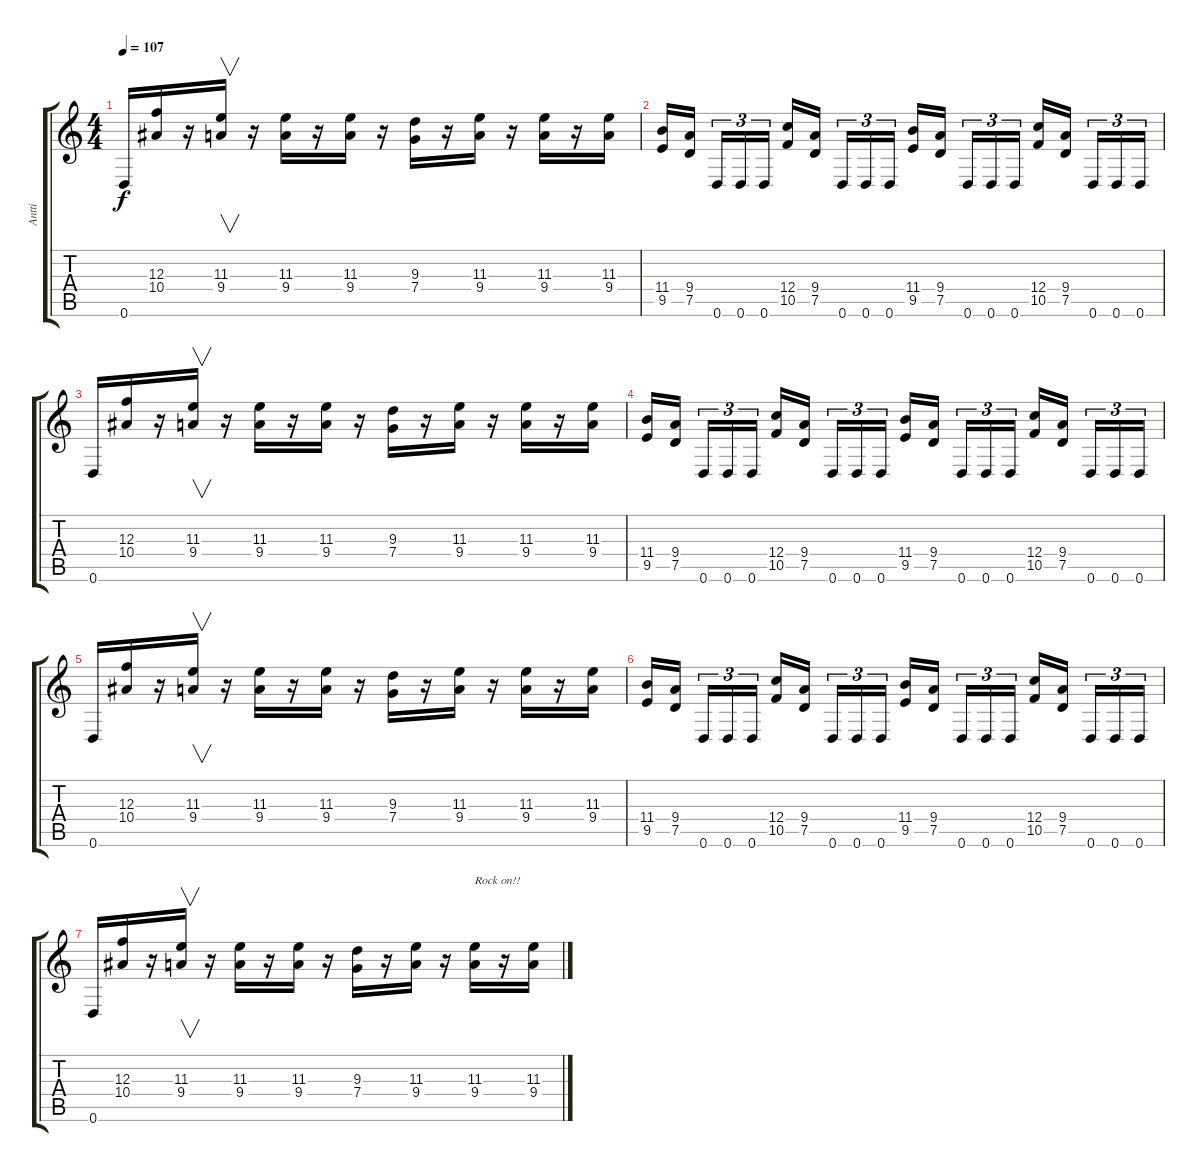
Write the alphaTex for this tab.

\track ("Antti" "Antti") {instrument distortionguitar}
\staff {score tabs}
\tuning (D4 A3 F3 C3 G2 D2) {hide}
\ts (4 4)
\tempo 107
\clef g2
\ks c
0.6.16{dy f} (12.3 10.4).16 r.16 (11.3 9.4).16{v} r.16 (11.3 9.4).16 r.16 (11.3 9.4).16 r.16 (9.3 7.4).16 r.16 (11.3 9.4).16 r.16 (11.3 9.4).16 r.16 (11.3 9.4).16 |
(11.4 9.5).16 (9.4 7.5).16{beam splitsecondary} 0.6.16{tu (3 2)} 0.6.16{tu (3 2)} 0.6.16{tu (3 2)} (12.4 10.5).16 (9.4 7.5).16{beam splitsecondary} 0.6.16{tu (3 2)} 0.6.16{tu (3 2)} 0.6.16{tu (3 2)} (11.4 9.5).16 (9.4 7.5).16{beam splitsecondary} 0.6.16{tu (3 2)} 0.6.16{tu (3 2)} 0.6.16{tu (3 2)} (12.4 10.5).16 (9.4 7.5).16{beam splitsecondary} 0.6.16{tu (3 2)} 0.6.16{tu (3 2)} 0.6.16{tu (3 2)} |
0.6.16 (12.3 10.4).16 r.16 (11.3 9.4).16{v} r.16 (11.3 9.4).16 r.16 (11.3 9.4).16 r.16 (9.3 7.4).16 r.16 (11.3 9.4).16 r.16 (11.3 9.4).16 r.16 (11.3 9.4).16 |
(11.4 9.5).16 (9.4 7.5).16{beam splitsecondary} 0.6.16{tu (3 2)} 0.6.16{tu (3 2)} 0.6.16{tu (3 2)} (12.4 10.5).16 (9.4 7.5).16{beam splitsecondary} 0.6.16{tu (3 2)} 0.6.16{tu (3 2)} 0.6.16{tu (3 2)} (11.4 9.5).16 (9.4 7.5).16{beam splitsecondary} 0.6.16{tu (3 2)} 0.6.16{tu (3 2)} 0.6.16{tu (3 2)} (12.4 10.5).16 (9.4 7.5).16{beam splitsecondary} 0.6.16{tu (3 2)} 0.6.16{tu (3 2)} 0.6.16{tu (3 2)} |
0.6.16 (12.3 10.4).16 r.16 (11.3 9.4).16{v} r.16 (11.3 9.4).16 r.16 (11.3 9.4).16 r.16 (9.3 7.4).16 r.16 (11.3 9.4).16 r.16 (11.3 9.4).16 r.16 (11.3 9.4).16 |
(11.4 9.5).16 (9.4 7.5).16{beam splitsecondary} 0.6.16{tu (3 2)} 0.6.16{tu (3 2)} 0.6.16{tu (3 2)} (12.4 10.5).16 (9.4 7.5).16{beam splitsecondary} 0.6.16{tu (3 2)} 0.6.16{tu (3 2)} 0.6.16{tu (3 2)} (11.4 9.5).16 (9.4 7.5).16{beam splitsecondary} 0.6.16{tu (3 2)} 0.6.16{tu (3 2)} 0.6.16{tu (3 2)} (12.4 10.5).16 (9.4 7.5).16{beam splitsecondary} 0.6.16{tu (3 2)} 0.6.16{tu (3 2)} 0.6.16{tu (3 2)} |
0.6.16 (12.3 10.4).16 r.16 (11.3 9.4).16{v} r.16 (11.3 9.4).16 r.16 (11.3 9.4).16 r.16 (9.3 7.4).16 r.16 (11.3 9.4).16 r.16 (11.3 9.4).16{txt "Rock on!!"} r.16 (11.3 9.4).16
